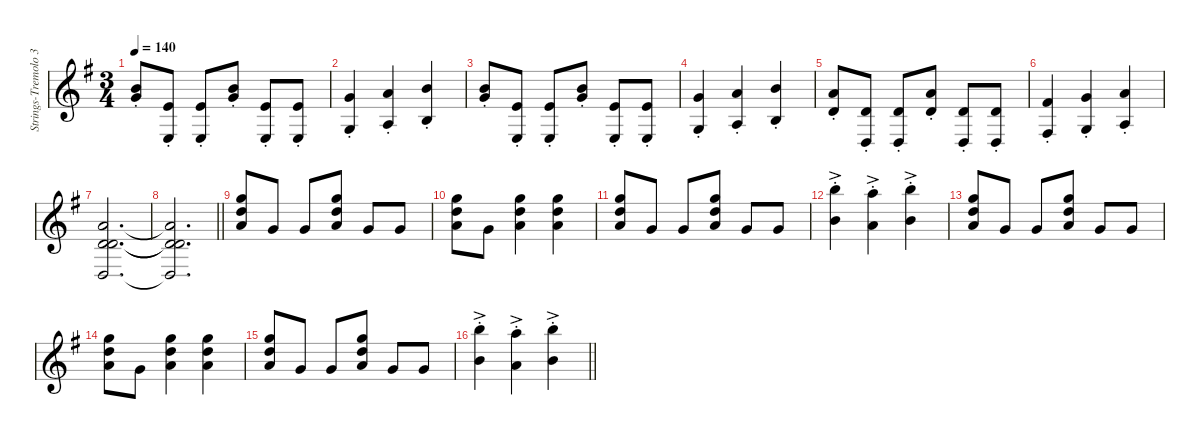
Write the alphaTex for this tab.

\defaultSystemsLayout 8
\hideDynamics
\bracketExtendMode groupsimilarinstruments
\firstSystemTrackNameMode fullname
\otherSystemsTrackNameOrientation horizontal
\track ("Strings-Tremolo 3" "vln.") {defaultSystemsLayout 8 instrument tremolostrings}
\staff {score}
\tuning (E4 B3 G3 D3 A2 E2)
\ts (3 4)
\tempo 140
\clef g2
\ks g
(7.1{st acc forcenatural} 8.2{st acc forcenatural}).8{dy f beam Up} (9.3{st acc forcenatural} 7.5{st acc forcenatural}).8{beam Up} (9.3{st acc forcenatural} 7.5{st acc forcenatural}).8{beam Up} (7.1{st acc forcenatural} 8.2{st acc forcenatural}).8{beam Up} (9.3{st acc forcenatural} 7.5{st acc forcenatural}).8{beam Up} (9.3{st acc forcenatural} 7.5{st acc forcenatural}).8{beam Up} |
(8.2{st acc forcenatural} 5.4{st acc forcenatural}).4{beam Up} (10.2{st acc forcenatural} 7.4{st acc forcenatural}).4{beam Up} (12.2{st acc forcenatural} 9.4{st acc forcenatural}).4{beam Up} |
(7.1{st acc forcenatural} 8.2{st acc forcenatural}).8{beam Up} (9.3{st acc forcenatural} 7.5{st acc forcenatural}).8{beam Up} (9.3{st acc forcenatural} 7.5{st acc forcenatural}).8{beam Up} (7.1{st acc forcenatural} 8.2{st acc forcenatural}).8{beam Up} (9.3{st acc forcenatural} 7.5{st acc forcenatural}).8{beam Up} (9.3{st acc forcenatural} 7.5{st acc forcenatural}).8{beam Up} |
(8.2{st acc forcenatural} 5.4{st acc forcenatural}).4{beam Up} (10.2{st acc forcenatural} 7.4{st acc forcenatural}).4{beam Up} (12.2{st acc forcenatural} 9.4{st acc forcenatural}).4{beam Up} |
(5.1{st acc forcenatural} 3.2{st acc forcenatural}).8{beam Up} (7.3{st acc forcenatural} 5.5{st acc forcenatural}).8{beam Up} (7.3{st acc forcenatural} 5.5{st acc forcenatural}).8{beam Up} (5.1{st acc forcenatural} 3.2{st acc forcenatural}).8{beam Up} (7.3{st acc forcenatural} 5.5{st acc forcenatural}).8{beam Up} (7.3{st acc forcenatural} 5.5{st acc forcenatural}).8{beam Up} |
(11.3{st acc #} 9.5{st acc #}).4{beam Up} (12.3{st acc forcenatural} 10.5{st acc forcenatural}).4{beam Up} (14.3{st acc forcenatural} 12.5{st acc forcenatural}).4{beam Up} |
(5.1{acc forcenatural} 3.2{acc forcenatural} 7.3{acc forcenatural} 5.5{acc forcenatural}).2{d beam Up} |
\barLineRight lightlight
(5.1{t acc forcenatural} 3.2{t acc forcenatural} 7.3{t acc forcenatural} 5.5{t acc forcenatural}).2{d beam Up} |
(15.1{acc forcenatural} 15.2{acc forcenatural} 14.3{acc forcenatural}).8{beam Up} 17.4{acc forcenatural}.8{beam Up} 17.4{acc forcenatural}.8{beam Up} (15.1{acc forcenatural} 15.2{acc forcenatural} 14.3{acc forcenatural}).8{beam Up} 17.4{acc forcenatural}.8{beam Up} 17.4{acc forcenatural}.8{beam Up} |
(15.1{acc forcenatural} 15.2{acc forcenatural} 14.3{acc forcenatural}).8{beam Down} 17.4{acc forcenatural}.8{beam Down} (15.1{acc forcenatural} 15.2{acc forcenatural} 14.3{acc forcenatural}).4{beam Down} (15.1{acc forcenatural} 15.2{acc forcenatural} 14.3{acc forcenatural}).4{beam Down} |
(15.1{acc forcenatural} 15.2{acc forcenatural} 14.3{acc forcenatural}).8{beam Up} 17.4{acc forcenatural}.8{beam Up} 17.4{acc forcenatural}.8{beam Up} (15.1{acc forcenatural} 15.2{acc forcenatural} 14.3{acc forcenatural}).8{beam Up} 17.4{acc forcenatural}.8{beam Up} 17.4{acc forcenatural}.8{beam Up} |
(19.1{ac st acc forcenatural} 16.3{ac st acc forcenatural}).4{beam Down} (17.1{ac st acc forcenatural} 14.3{ac st acc forcenatural}).4{beam Down} (19.1{ac st acc forcenatural} 16.3{ac st acc forcenatural}).4{beam Down} |
(15.1{acc forcenatural} 15.2{acc forcenatural} 14.3{acc forcenatural}).8{beam Up} 17.4{acc forcenatural}.8{beam Up} 17.4{acc forcenatural}.8{beam Up} (15.1{acc forcenatural} 15.2{acc forcenatural} 14.3{acc forcenatural}).8{beam Up} 17.4{acc forcenatural}.8{beam Up} 17.4{acc forcenatural}.8{beam Up} |
(15.1{acc forcenatural} 15.2{acc forcenatural} 14.3{acc forcenatural}).8{beam Down} 17.4{acc forcenatural}.8{beam Down} (15.1{acc forcenatural} 15.2{acc forcenatural} 14.3{acc forcenatural}).4{beam Down} (15.1{acc forcenatural} 15.2{acc forcenatural} 14.3{acc forcenatural}).4{beam Down} |
(15.1{acc forcenatural} 15.2{acc forcenatural} 14.3{acc forcenatural}).8{beam Up} 17.4{acc forcenatural}.8{beam Up} 17.4{acc forcenatural}.8{beam Up} (15.1{acc forcenatural} 15.2{acc forcenatural} 14.3{acc forcenatural}).8{beam Up} 17.4{acc forcenatural}.8{beam Up} 17.4{acc forcenatural}.8{beam Up} |
\barLineRight lightlight
(19.1{ac st acc forcenatural} 16.3{ac st acc forcenatural}).4{beam Down} (17.1{ac st acc forcenatural} 14.3{ac st acc forcenatural}).4{beam Down} (19.1{ac st acc forcenatural} 16.3{ac st acc forcenatural}).4{beam Down}
